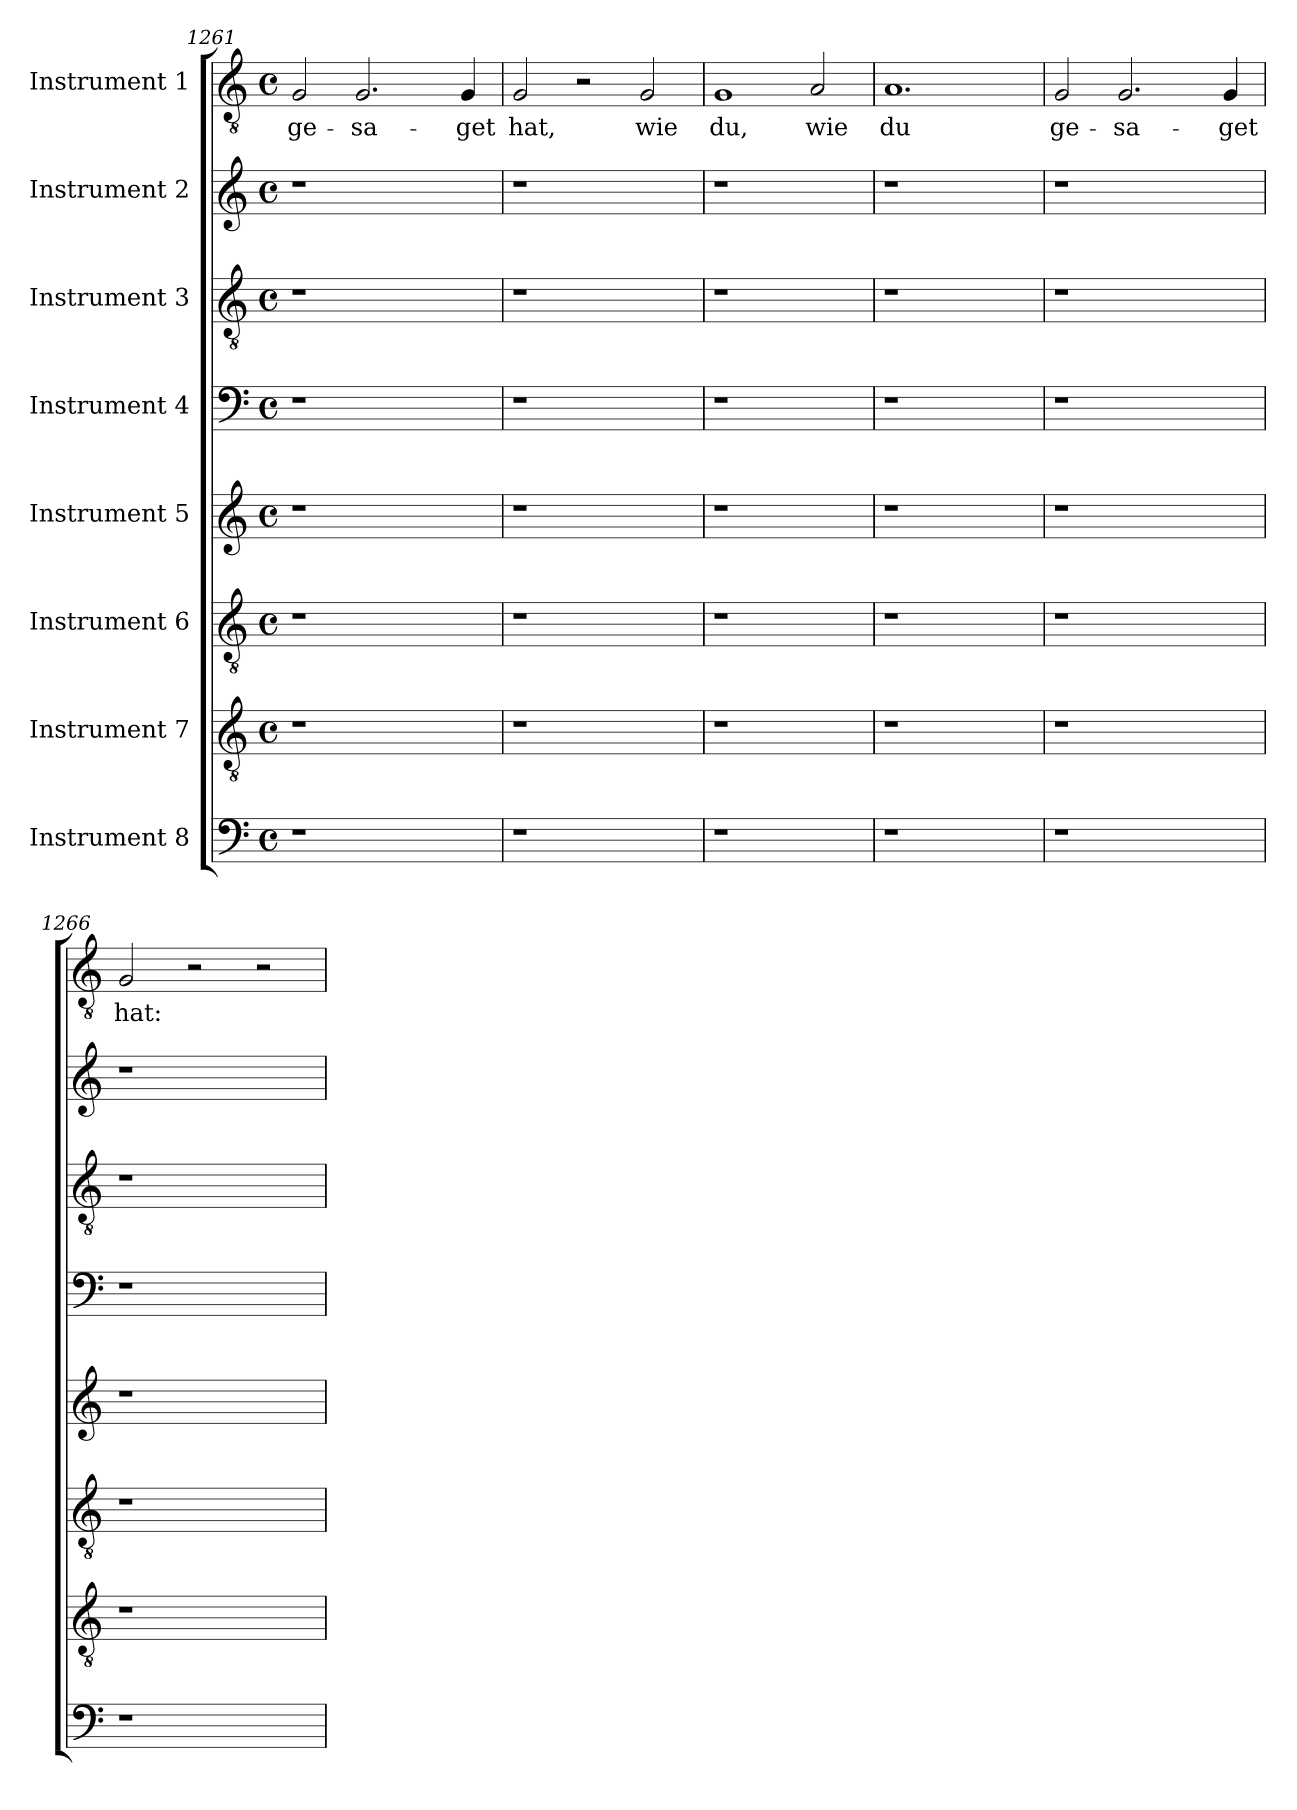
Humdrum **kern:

**kern	**kern	**kern	**kern	**kern	**kern	**kern	**kern	**text
*part8	*part7	*part6	*part5	*part4	*part3	*part2	*part1	*part1
*staff8	*staff7	*staff6	*staff5	*staff4	*staff3	*staff2	*staff1	*staff1
*I"Instrument 8	*I"Instrument 7	*I"Instrument 6	*I"Instrument 5	*I"Instrument 4	*I"Instrument 3	*I"Instrument 2	*I"Instrument 1	*
*clefF4	*clefGv2	*clefGv2	*clefG2	*clefF4	*clefGv2	*clefG2	*clefGv2	*
*M4/4	*M4/4	*M4/4	*M4/4	*M4/4	*M4/4	*M4/4	*M4/4	*
*met(c)	*met(c)	*met(c)	*met(c)	*met(c)	*met(c)	*met(c)	*met(c)	*
=1261	=1261	=1261	=1261	=1261	=1261	=1261	=1261	=1261
!	!	!	!	!	!	!	!	!LO:LY:b:cj
1r	1r	1r	1r	1r	1r	1r	2G/	ge-
!	!	!	!	!	!	!	!	!LO:LY:b:cj
.	.	.	.	.	.	.	2.G/	-sa-
2ryy	2ryy	2ryy	2ryy	2ryy	2ryy	2ryy	.	.
!	!	!	!	!	!	!	!	!LO:LY:b:cj
.	.	.	.	.	.	.	4G/	-get
!!LO:LB:g=z
=1262	=1262	=1262	=1262	=1262	=1262	=1262	=1262	=1262
!	!	!	!	!	!	!	!	!LO:LY:b:cj
1r	1r	1r	1r	1r	1r	1r	2G/	hat,
.	.	.	.	.	.	.	2r	.
!	!	!	!	!	!	!	!	!LO:LY:b:cj
2ryy	2ryy	2ryy	2ryy	2ryy	2ryy	2ryy	2G/	wie
=1263	=1263	=1263	=1263	=1263	=1263	=1263	=1263	=1263
!	!	!	!	!	!	!	!	!LO:LY:b:cj
1r	1r	1r	1r	1r	1r	1r	1G	du,
!	!	!	!	!	!	!	!	!LO:LY:b:cj
2ryy	2ryy	2ryy	2ryy	2ryy	2ryy	2ryy	2A/	wie
=1264	=1264	=1264	=1264	=1264	=1264	=1264	=1264	=1264
!	!	!	!	!	!	!	!	!LO:LY:b:cj
1r	1r	1r	1r	1r	1r	1r	1.A	du
2ryy	2ryy	2ryy	2ryy	2ryy	2ryy	2ryy	.	.
=1265	=1265	=1265	=1265	=1265	=1265	=1265	=1265	=1265
!	!	!	!	!	!	!	!	!LO:LY:b:cj
1r	1r	1r	1r	1r	1r	1r	2G/	ge-
!	!	!	!	!	!	!	!	!LO:LY:b:cj
.	.	.	.	.	.	.	2.G/	-sa-
2ryy	2ryy	2ryy	2ryy	2ryy	2ryy	2ryy	.	.
!	!	!	!	!	!	!	!	!LO:LY:b:cj
.	.	.	.	.	.	.	4G/	-get
=1266	=1266	=1266	=1266	=1266	=1266	=1266	=1266	=1266
!	!	!	!	!	!	!	!	!LO:LY:b:cj
1r	1r	1r	1r	1r	1r	1r	2G/	hat:
.	.	.	.	.	.	.	2r	.
2ryy	2ryy	2ryy	2ryy	2ryy	2ryy	2ryy	2r	.
=	=	=	=	=	=	=	=	=
*-	*-	*-	*-	*-	*-	*-	*-	*-
